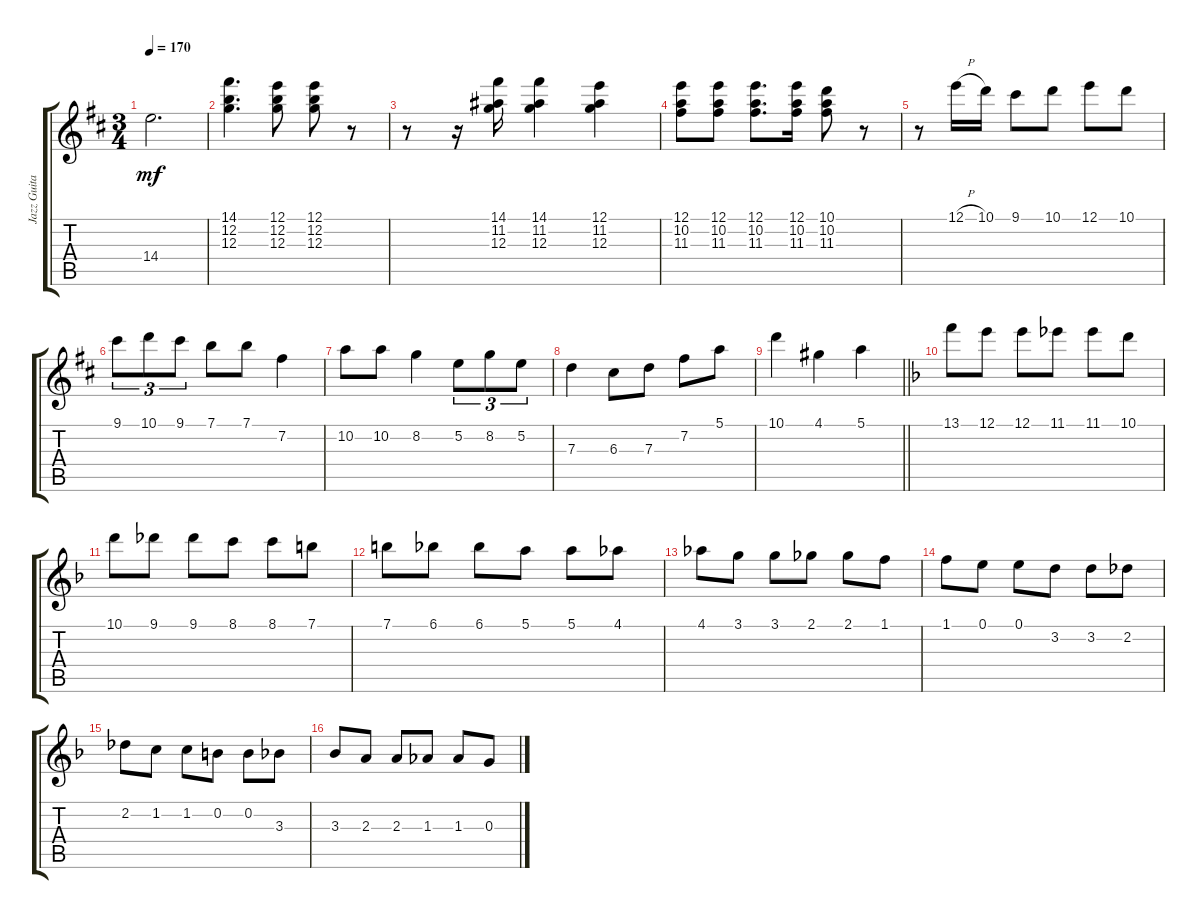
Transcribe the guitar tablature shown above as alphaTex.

\track ("Jazz Guitar" "Jazz Guita") {instrument electricguitarjazz}
\staff {score tabs}
\tuning (E4 B3 G3 D3 A2 E2) {hide}
\ts (3 4)
\tempo 170
\clef g2
\ks d
14.4.2{d dy mf} |
(14.1 12.2 12.3).4{d} (12.1 12.2 12.3).8 (12.1 12.2 12.3).8 r.8 |
r.8 r.16 (14.1 11.2 12.3).16 (14.1 11.2 12.3).4 (12.1 11.2 12.3).4 |
(12.1 10.2 11.3).8 (12.1 10.2 11.3).8 (12.1 10.2 11.3).8{d} (12.1 10.2 11.3).16 (10.1 10.2 11.3).8 r.8 |
r.8 12.1{h}.16 10.1.16 9.1.8 10.1.8 12.1.8 10.1.8 |
9.1.8{tu (3 2)} 10.1.8{tu (3 2)} 9.1.8{tu (3 2)} 7.1.8 7.1.8 7.2.4 |
10.2.8 10.2.8 8.2.4 5.2.8{tu (3 2)} 8.2.8{tu (3 2)} 5.2.8{tu (3 2)} |
7.3.4 6.3.8 7.3.8 7.2.8 5.1.8 |
\barLineRight lightlight
10.1.4 4.1.4 5.1.4 |
\ks f
13.1.8 12.1.8 12.1.8 11.1.8 11.1.8 10.1.8 |
10.1.8 9.1.8 9.1.8 8.1.8 8.1.8 7.1.8 |
7.1.8 6.1.8 6.1.8 5.1.8 5.1.8 4.1.8 |
4.1.8 3.1.8 3.1.8 2.1.8 2.1.8 1.1.8 |
1.1.8 0.1.8 0.1.8 3.2.8 3.2.8 2.2.8 |
2.2.8 1.2.8 1.2.8 0.2.8 0.2.8 3.3.8 |
3.3.8 2.3.8 2.3.8 1.3.8 1.3.8 0.3.8
